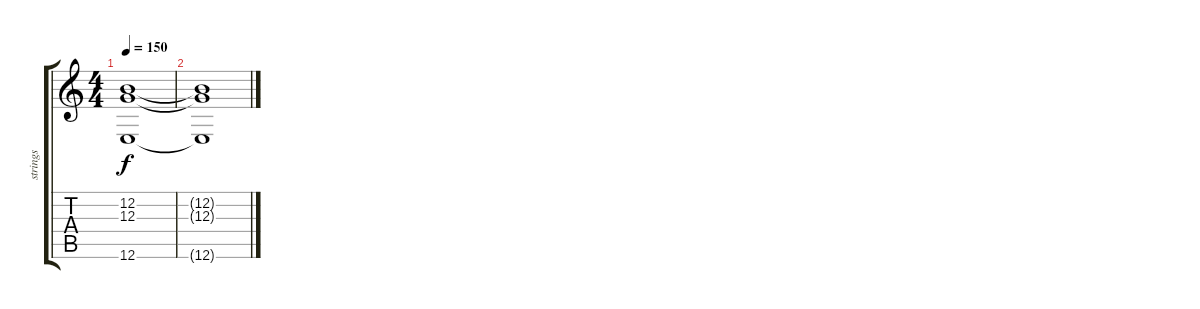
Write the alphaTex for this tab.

\track ("strings" "strings") {instrument tremolostrings}
\staff {score tabs}
\tuning (E4 B3 G3 D3 A2 E2) {hide}
\ts (4 4)
\tempo 150
\clef g2
\ks c
(12.2 12.3 12.6).1{dy f volume 16} |
(12.2{t} 12.3{t} 12.6{t}).1
